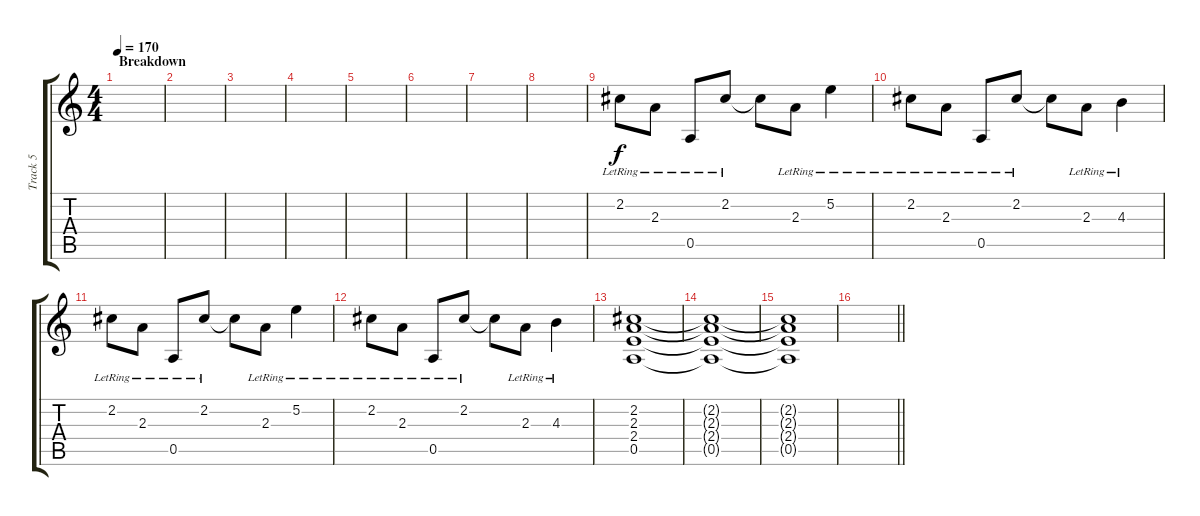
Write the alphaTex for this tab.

\track ("Track 5" "Track 5") {instrument electricguitarclean}
\staff {score tabs}
\tuning (E4 B3 G3 D3 A2 E2) {hide}
\ts (4 4)
\section ("" "Breakdown")
\tempo 170
\clef g2
\ks c
|
|
|
|
|
|
|
|
2.2{lr}.8 2.3{lr}.8 0.5{lr}.8 2.2{lr}.8 2.2{t}.8 2.3{lr}.8 5.2{lr}.4 |
2.2{lr}.8 2.3{lr}.8 0.5{lr}.8 2.2{lr}.8 2.2{t}.8 2.3{lr}.8 4.3{lr}.4 |
2.2{lr}.8 2.3{lr}.8 0.5{lr}.8 2.2{lr}.8 2.2{t}.8 2.3{lr}.8 5.2{lr}.4 |
2.2{lr}.8 2.3{lr}.8 0.5{lr}.8 2.2{lr}.8 2.2{t}.8 2.3{lr}.8 4.3{lr}.4 |
(2.2 2.3 2.4 0.5).1 |
(2.2{t} 2.3{t} 2.4{t} 0.5{t}).1 |
(2.2{t} 2.3{t} 2.4{t} 0.5{t}).1 |
\barLineRight lightlight
